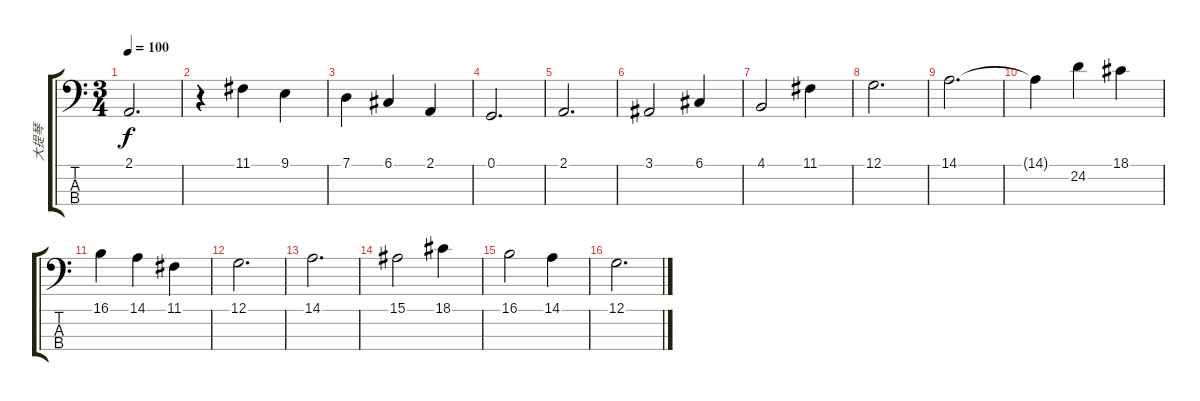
\track ("大提琴" "大提琴") {instrument stringensemble2}
\staff {score tabs}
\tuning (G2 D2 A1 E1) {hide}
\ts (3 4)
\tempo 100
\clef f4
\ks c
2.1.2{d dy f} |
r.4 11.1.4 9.1.4 |
7.1.4 6.1.4 2.1.4 |
0.1.2{d} |
2.1.2{d} |
3.1.2 6.1.4 |
4.1.2 11.1.4 |
12.1.2{d} |
14.1.2{d} |
14.1{t}.4 24.2.4 18.1.4 |
16.1.4 14.1.4 11.1.4 |
12.1.2{d} |
14.1.2{d} |
15.1.2 18.1.4 |
16.1.2 14.1.4 |
12.1.2{d}
